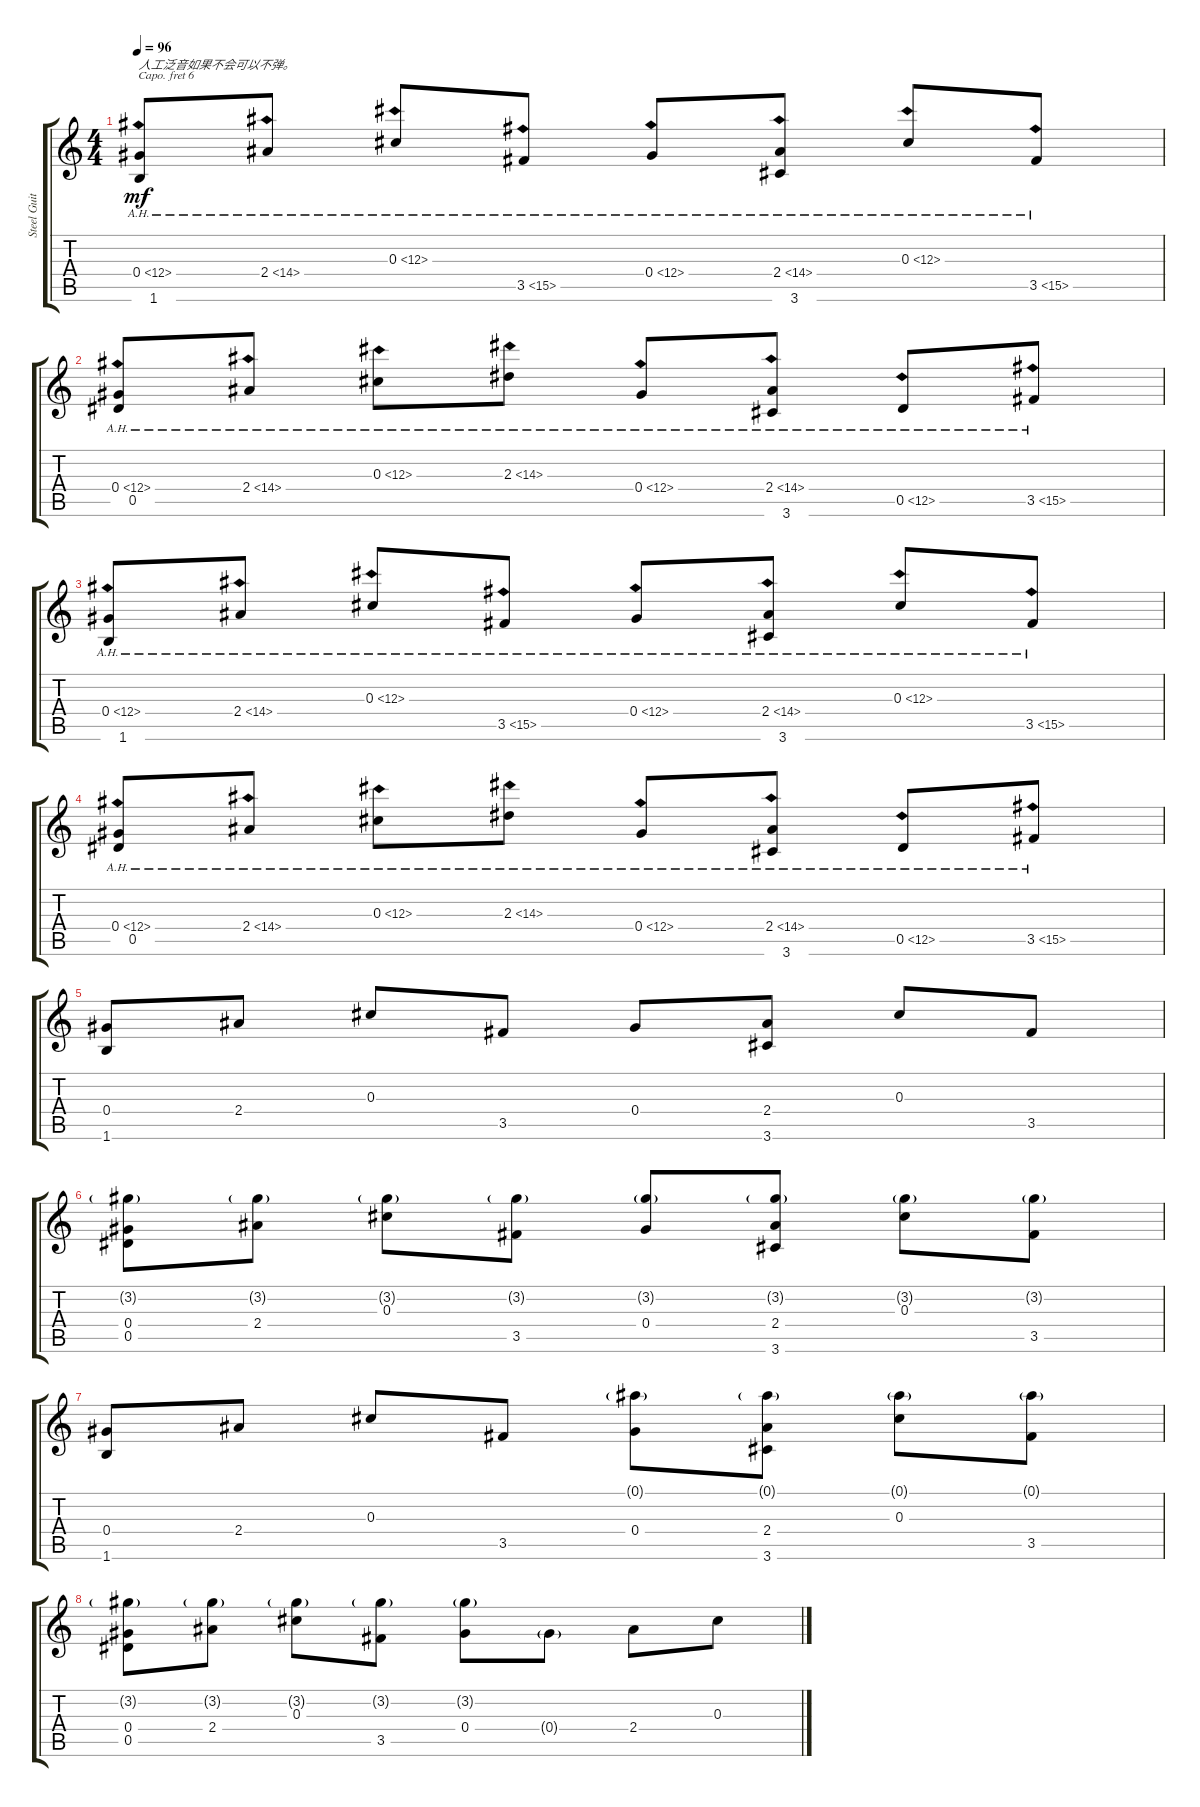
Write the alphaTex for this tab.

\track ("Steel Guitar" "Steel Guit") {instrument acousticguitarsteel}
\staff {score tabs}
\capo 6
\tuning (E4 B3 G3 D3 A2 E2) {hide}
\ts (4 4)
\tempo 96
\clef g2
\ks c
(0.4{ah 12} 1.6).8{txt "人工泛音如果不会可以不弹。" dy mf instrument acousticguitarsteel} 2.4{ah 12}.8 0.3{ah 12}.8 3.5{ah 12}.8 0.4{ah 12}.8 (2.4{ah 12} 3.6).8 0.3{ah 12}.8 3.5{ah 12}.8 |
(0.4{ah 12} 0.5).8 2.4{ah 12}.8 0.3{ah 12}.8 2.3{ah 12}.8 0.4{ah 12}.8 (2.4{ah 12} 3.6).8 0.5{ah 12}.8 3.5{ah 12}.8 |
(0.4{ah 12} 1.6).8 2.4{ah 12}.8 0.3{ah 12}.8 3.5{ah 12}.8 0.4{ah 12}.8 (2.4{ah 12} 3.6).8 0.3{ah 12}.8 3.5{ah 12}.8 |
(0.4{ah 12} 0.5).8 2.4{ah 12}.8 0.3{ah 12}.8 2.3{ah 12}.8 0.4{ah 12}.8 (2.4{ah 12} 3.6).8 0.5{ah 12}.8 3.5{ah 12}.8 |
(0.4 1.6).8 2.4.8 0.3.8 3.5.8 0.4.8 (2.4 3.6).8 0.3.8 3.5.8 |
(3.2{g} 0.4 0.5).8 (3.2{g} 2.4).8 (3.2{g} 0.3).8 (3.2{g} 3.5).8 (3.2{g} 0.4).8 (3.2{g} 2.4 3.6).8 (3.2{g} 0.3).8 (3.2{g} 3.5).8 |
(0.4 1.6).8 2.4.8 0.3.8 3.5.8 (0.1{g} 0.4).8 (0.1{g} 2.4 3.6).8 (0.1{g} 0.3).8 (0.1{g} 3.5).8 |
(3.2{g} 0.4 0.5).8 (3.2{g} 2.4).8 (3.2{g} 0.3).8 (3.2{g} 3.5).8 (3.2{g} 0.4).8 0.4{g}.8 2.4.8 0.3.8
